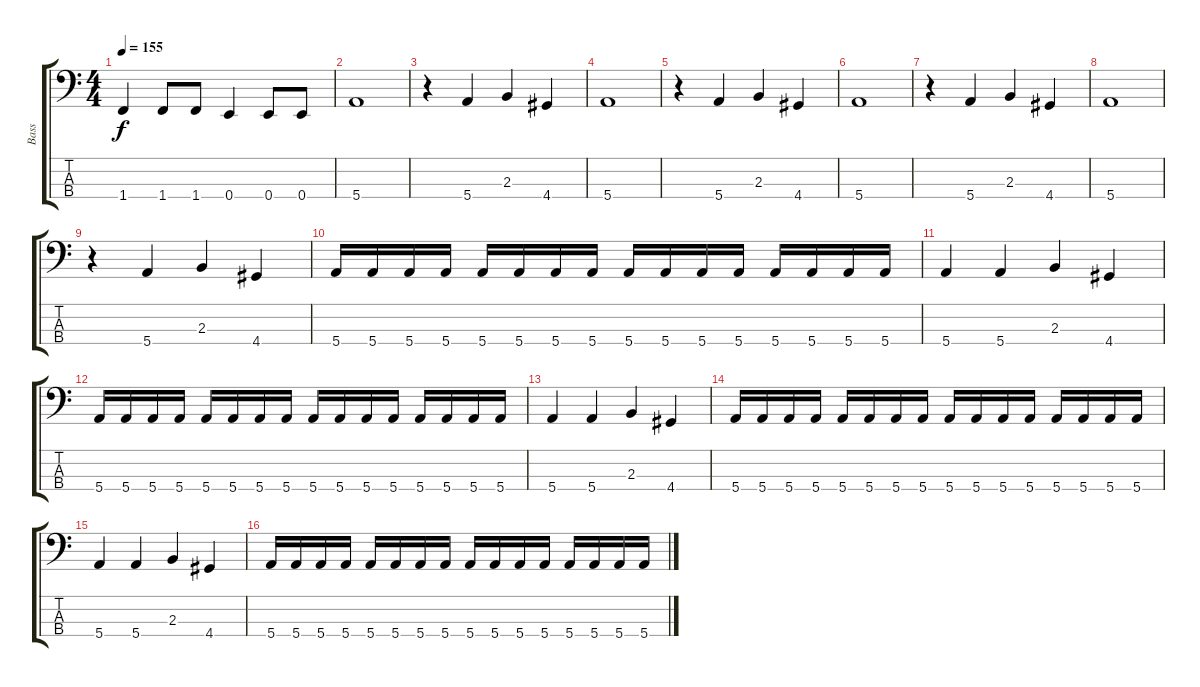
\track ("Bass" "Bass") {instrument electricbassfinger}
\staff {score tabs}
\tuning (G2 D2 A1 E1) {hide}
\ts (4 4)
\tempo 155
\clef f4
\ks c
1.4.4{dy f} 1.4.8 1.4.8 0.4.4 0.4.8 0.4.8 |
5.4.1 |
r.4 5.4.4 2.3.4 4.4.4 |
5.4.1 |
r.4 5.4.4 2.3.4 4.4.4 |
5.4.1 |
r.4 5.4.4 2.3.4 4.4.4 |
5.4.1 |
r.4 5.4.4 2.3.4 4.4.4 |
5.4.16 5.4.16 5.4.16 5.4.16 5.4.16 5.4.16 5.4.16 5.4.16 5.4.16 5.4.16 5.4.16 5.4.16 5.4.16 5.4.16 5.4.16 5.4.16 |
5.4.4 5.4.4 2.3.4 4.4.4 |
5.4.16 5.4.16 5.4.16 5.4.16 5.4.16 5.4.16 5.4.16 5.4.16 5.4.16 5.4.16 5.4.16 5.4.16 5.4.16 5.4.16 5.4.16 5.4.16 |
5.4.4 5.4.4 2.3.4 4.4.4 |
5.4.16 5.4.16 5.4.16 5.4.16 5.4.16 5.4.16 5.4.16 5.4.16 5.4.16 5.4.16 5.4.16 5.4.16 5.4.16 5.4.16 5.4.16 5.4.16 |
5.4.4 5.4.4 2.3.4 4.4.4 |
5.4.16 5.4.16 5.4.16 5.4.16 5.4.16 5.4.16 5.4.16 5.4.16 5.4.16 5.4.16 5.4.16 5.4.16 5.4.16 5.4.16 5.4.16 5.4.16
